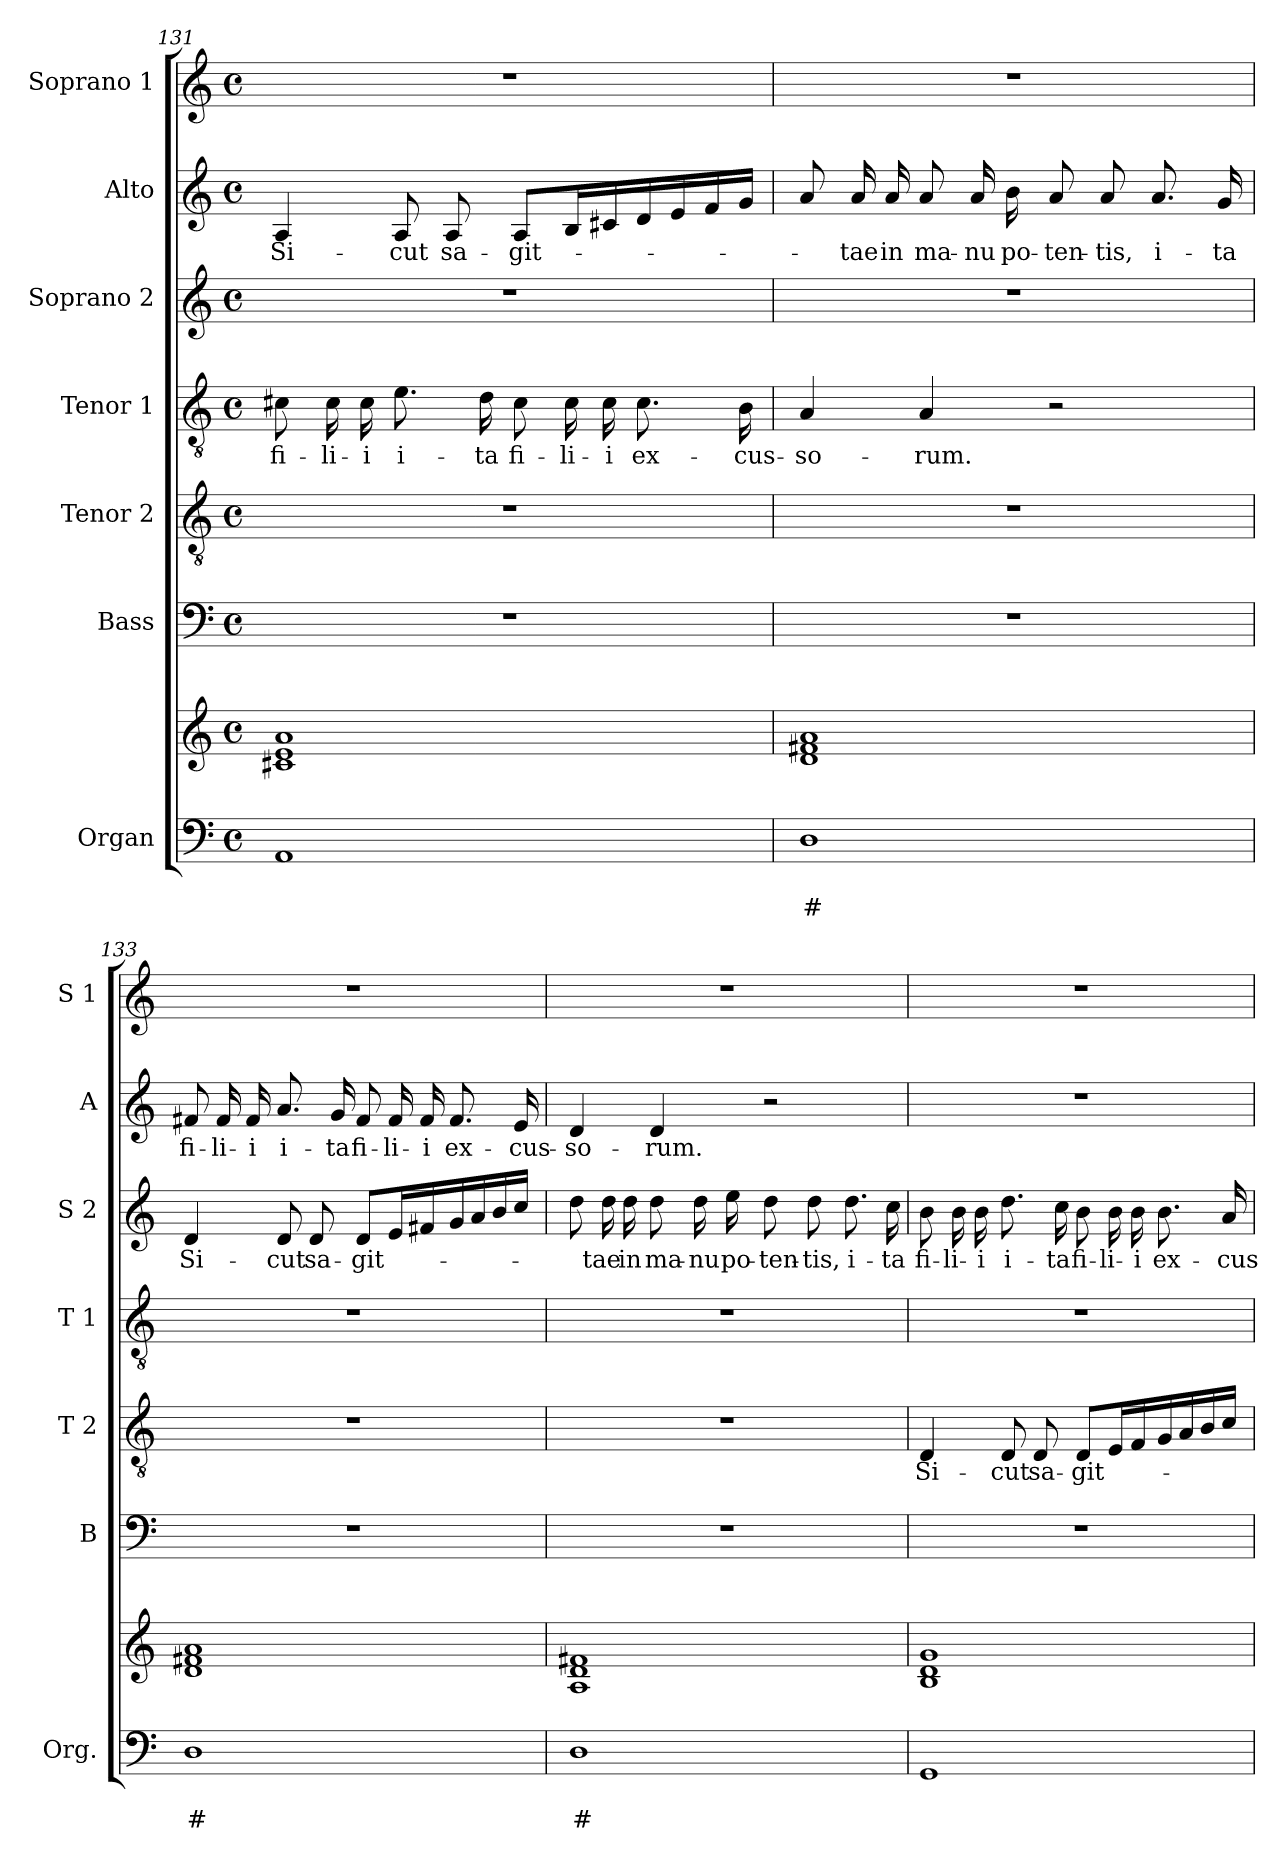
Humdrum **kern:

**kern	**text	**text	**kern	**kern	**kern	**text	**kern	**text	**kern	**text	**kern	**text	**kern
*part7	*part7	*part7	*part7	*part6	*part5	*part5	*part4	*part4	*part3	*part3	*part2	*part2	*part1
*staff8	*staff8	*staff8	*staff7	*staff6	*staff5	*staff5	*staff4	*staff4	*staff3	*staff3	*staff2	*staff2	*staff1
*I"Organ	*	*	*	*I"Bass	*I"Tenor 2	*	*I"Tenor 1	*	*I"Soprano 2	*	*I"Alto	*	*I"Soprano 1
*I'Org.	*	*	*	*I'B	*I'T 2	*	*I'T 1	*	*I'S 2	*	*I'A	*	*I'S 1
*clefF4	*	*	*clefG2	*clefF4	*clefGv2	*	*clefGv2	*	*clefG2	*	*clefG2	*	*clefG2
*k[]	*	*	*k[]	*k[]	*k[]	*	*k[]	*	*k[]	*	*k[]	*	*k[]
*C:	*	*	*C:	*C:	*C:	*	*C:	*	*C:	*	*C:	*	*C:
*M4/4	*	*	*M4/4	*M4/4	*M4/4	*	*M4/4	*	*M4/4	*	*M4/4	*	*M4/4
*met(c)	*	*	*met(c)	*met(c)	*met(c)	*	*met(c)	*	*met(c)	*	*met(c)	*	*met(c)
=131	=131	=131	=131	=131	=131	=131	=131	=131	=131	=131	=131	=131	=131
!	!	!	!	!	!	!	!	!LO:LY:b	!	!	!	!LO:LY:b	!
1AA	.	.	1c#X! 1e! 1a!	1r	1r	.	8c#X\	fi-	1r	.	4A/	Si-	1r
!	!	!	!	!	!	!	!	!LO:LY:b	!	!	!	!	!
.	.	.	.	.	.	.	16c#\	-li-	.	.	.	.	.
!	!	!	!	!	!	!	!	!LO:LY:b	!	!	!	!	!
.	.	.	.	.	.	.	16c#\	-i	.	.	.	.	.
!	!	!	!	!	!	!	!	!LO:LY:b	!	!	!	!LO:LY:b	!
.	.	.	.	.	.	.	8.e\	i-	.	.	8A/	-cut	.
!	!	!	!	!	!	!	!	!	!	!	!	!LO:LY:b	!
.	.	.	.	.	.	.	.	.	.	.	8A/	sa-	.
!	!	!	!	!	!	!	!	!LO:LY:b	!	!	!	!	!
.	.	.	.	.	.	.	16d\	-ta	.	.	.	.	.
!	!	!	!	!	!	!	!	!LO:LY:b	!	!	!	!LO:LY:b	!
.	.	.	.	.	.	.	8c#\	fi-	.	.	8A/L	-git-	.
!	!	!	!	!	!	!	!	!LO:LY:b	!	!	!	!	!
.	.	.	.	.	.	.	16c#\	-li-	.	.	16B/L	.	.
!	!	!	!	!	!	!	!	!LO:LY:b	!	!	!	!	!
.	.	.	.	.	.	.	16c#\	-i	.	.	16c#X/	.	.
!	!	!	!	!	!	!	!	!LO:LY:b	!	!	!	!	!
.	.	.	.	.	.	.	8.c#\	ex-	.	.	16d/	.	.
.	.	.	.	.	.	.	.	.	.	.	16e/	.	.
.	.	.	.	.	.	.	.	.	.	.	16f/	.	.
!	!	!	!	!	!	!	!	!LO:LY:b	!	!	!	!	!
.	.	.	.	.	.	.	16B\	-cus-	.	.	16g/JJ	.	.
!!LO:LB:g=z
=132	=132	=132	=132	=132	=132	=132	=132	=132	=132	=132	=132	=132	=132
!	!	!LO:LY:b	!	!	!	!	!	!LO:LY:b	!	!	!	!	!
1D	.	#	1d! 1f#X! 1a!	1r	1r	.	4A/	-so-	1r	.	8a/	.	1r
!	!	!	!	!	!	!	!	!	!	!	!	!LO:LY:b	!
.	.	.	.	.	.	.	.	.	.	.	16a/	-tae	.
!	!	!	!	!	!	!	!	!	!	!	!	!LO:LY:b	!
.	.	.	.	.	.	.	.	.	.	.	16a/	in	.
!	!	!	!	!	!	!	!	!LO:LY:b	!	!	!	!LO:LY:b	!
.	.	.	.	.	.	.	4A/	-rum.	.	.	8a/	ma-	.
!	!	!	!	!	!	!	!	!	!	!	!	!LO:LY:b	!
.	.	.	.	.	.	.	.	.	.	.	16a/	-nu	.
!	!	!	!	!	!	!	!	!	!	!	!	!LO:LY:b	!
.	.	.	.	.	.	.	.	.	.	.	16b\	po-	.
!	!	!	!	!	!	!	!	!	!	!	!	!LO:LY:b	!
.	.	.	.	.	.	.	2r	.	.	.	8a/	-ten-	.
!	!	!	!	!	!	!	!	!	!	!	!	!LO:LY:b	!
.	.	.	.	.	.	.	.	.	.	.	8a/	-tis,	.
!	!	!	!	!	!	!	!	!	!	!	!	!LO:LY:b	!
.	.	.	.	.	.	.	.	.	.	.	8.a/	i-	.
!	!	!	!	!	!	!	!	!	!	!	!	!LO:LY:b	!
.	.	.	.	.	.	.	.	.	.	.	16g/	-ta	.
=133	=133	=133	=133	=133	=133	=133	=133	=133	=133	=133	=133	=133	=133
!	!	!LO:LY:b	!	!	!	!	!	!	!	!LO:LY:b	!	!LO:LY:b	!
1D	.	#	1d! 1f#X! 1a!	1r	1r	.	1r	.	4d/	Si-	8f#X/	fi-	1r
!	!	!	!	!	!	!	!	!	!	!	!	!LO:LY:b	!
.	.	.	.	.	.	.	.	.	.	.	16f#/	-li-	.
!	!	!	!	!	!	!	!	!	!	!	!	!LO:LY:b	!
.	.	.	.	.	.	.	.	.	.	.	16f#/	-i	.
!	!	!	!	!	!	!	!	!	!	!LO:LY:b	!	!LO:LY:b	!
.	.	.	.	.	.	.	.	.	8d/	-cut	8.a/	i-	.
!	!	!	!	!	!	!	!	!	!	!LO:LY:b	!	!	!
.	.	.	.	.	.	.	.	.	8d/	sa-	.	.	.
!	!	!	!	!	!	!	!	!	!	!	!	!LO:LY:b	!
.	.	.	.	.	.	.	.	.	.	.	16g/	-ta	.
!	!	!	!	!	!	!	!	!	!	!LO:LY:b	!	!LO:LY:b	!
.	.	.	.	.	.	.	.	.	8d/L	-git-	8f#/	fi-	.
!	!	!	!	!	!	!	!	!	!	!	!	!LO:LY:b	!
.	.	.	.	.	.	.	.	.	16e/L	.	16f#/	-li-	.
!	!	!	!	!	!	!	!	!	!	!	!	!LO:LY:b	!
.	.	.	.	.	.	.	.	.	16f#X/	.	16f#/	-i	.
!	!	!	!	!	!	!	!	!	!	!	!	!LO:LY:b	!
.	.	.	.	.	.	.	.	.	16g/	.	8.f#/	ex-	.
.	.	.	.	.	.	.	.	.	16a/	.	.	.	.
.	.	.	.	.	.	.	.	.	16b/	.	.	.	.
!	!	!	!	!	!	!	!	!	!	!	!	!LO:LY:b	!
.	.	.	.	.	.	.	.	.	16cc/JJ	.	16e/	-cus-	.
=134	=134	=134	=134	=134	=134	=134	=134	=134	=134	=134	=134	=134	=134
!	!	!LO:LY:b	!	!	!	!	!	!	!	!	!	!LO:LY:b	!
1D	.	#	1A! 1d! 1f#X!	1r	1r	.	1r	.	8dd\	.	4d/	-so-	1r
!	!	!	!	!	!	!	!	!	!	!LO:LY:b	!	!	!
.	.	.	.	.	.	.	.	.	16dd\	-tae	.	.	.
!	!	!	!	!	!	!	!	!	!	!LO:LY:b	!	!	!
.	.	.	.	.	.	.	.	.	16dd\	in	.	.	.
!	!	!	!	!	!	!	!	!	!	!LO:LY:b	!	!LO:LY:b	!
.	.	.	.	.	.	.	.	.	8dd\	ma-	4d/	-rum.	.
!	!	!	!	!	!	!	!	!	!	!LO:LY:b	!	!	!
.	.	.	.	.	.	.	.	.	16dd\	-nu	.	.	.
!	!	!	!	!	!	!	!	!	!	!LO:LY:b	!	!	!
.	.	.	.	.	.	.	.	.	16ee\	po-	.	.	.
!	!	!	!	!	!	!	!	!	!	!LO:LY:b	!	!	!
.	.	.	.	.	.	.	.	.	8dd\	-ten-	2r	.	.
!	!	!	!	!	!	!	!	!	!	!LO:LY:b	!	!	!
.	.	.	.	.	.	.	.	.	8dd\	-tis,	.	.	.
!	!	!	!	!	!	!	!	!	!	!LO:LY:b	!	!	!
.	.	.	.	.	.	.	.	.	8.dd\	i-	.	.	.
!	!	!	!	!	!	!	!	!	!	!LO:LY:b	!	!	!
.	.	.	.	.	.	.	.	.	16cc\	-ta	.	.	.
!!LO:PB:g=z
=135	=135	=135	=135	=135	=135	=135	=135	=135	=135	=135	=135	=135	=135
!	!	!	!	!	!	!LO:LY:b	!	!	!	!LO:LY:b	!	!	!
1GG	.	.	1B! 1d! 1g!	1r	4D/	Si-	1r	.	8b\	fi-	1r	.	1r
!	!	!	!	!	!	!	!	!	!	!LO:LY:b	!	!	!
.	.	.	.	.	.	.	.	.	16b\	-li-	.	.	.
!	!	!	!	!	!	!	!	!	!	!LO:LY:b	!	!	!
.	.	.	.	.	.	.	.	.	16b\	-i	.	.	.
!	!	!	!	!	!	!LO:LY:b	!	!	!	!LO:LY:b	!	!	!
.	.	.	.	.	8D/	-cut	.	.	8.dd\	i-	.	.	.
!	!	!	!	!	!	!LO:LY:b	!	!	!	!	!	!	!
.	.	.	.	.	8D/	sa-	.	.	.	.	.	.	.
!	!	!	!	!	!	!	!	!	!	!LO:LY:b	!	!	!
.	.	.	.	.	.	.	.	.	16cc\	-ta	.	.	.
!	!	!	!	!	!	!LO:LY:b	!	!	!	!LO:LY:b	!	!	!
.	.	.	.	.	8D/L	-git-	.	.	8b\	fi-	.	.	.
!	!	!	!	!	!	!	!	!	!	!LO:LY:b	!	!	!
.	.	.	.	.	16E/L	.	.	.	16b\	-li-	.	.	.
!	!	!	!	!	!	!	!	!	!	!LO:LY:b	!	!	!
.	.	.	.	.	16F/	.	.	.	16b\	-i	.	.	.
!	!	!	!	!	!	!	!	!	!	!LO:LY:b	!	!	!
.	.	.	.	.	16G/	.	.	.	8.b\	ex-	.	.	.
.	.	.	.	.	16A/	.	.	.	.	.	.	.	.
.	.	.	.	.	16B/	.	.	.	.	.	.	.	.
!	!	!	!	!	!	!	!	!	!	!LO:LY:b	!	!	!
.	.	.	.	.	16c/JJ	.	.	.	16a/	-cus-	.	.	.
=	=	=	=	=	=	=	=	=	=	=	=	=	=
*-	*-	*-	*-	*-	*-	*-	*-	*-	*-	*-	*-	*-	*-
